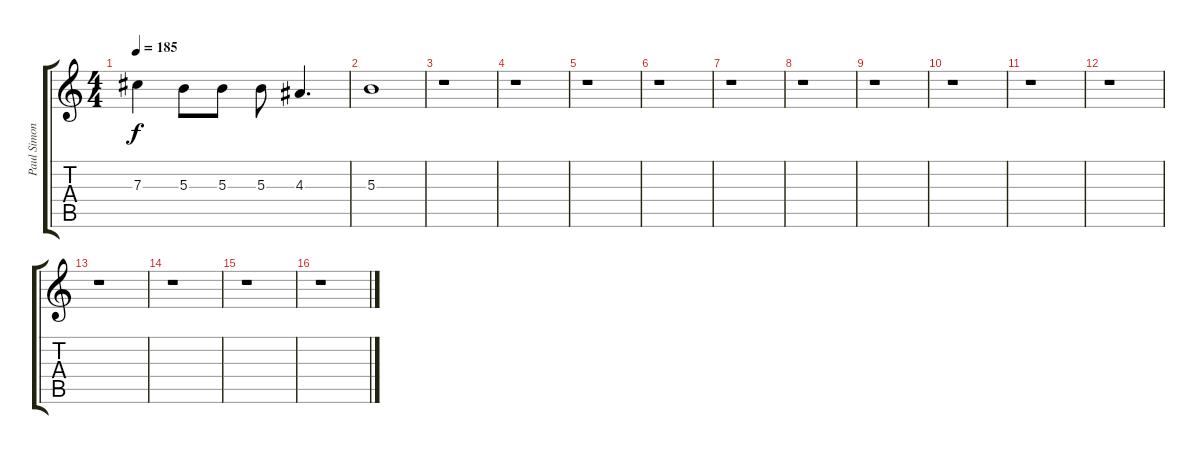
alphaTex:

\track ("Paul Simon" "Paul Simon") {instrument acousticguitarnylon}
\staff {score tabs}
\tuning (Eb4 Bb3 Gb3 Db3 Ab2 Eb2) {hide}
\ts (4 4)
\tempo 185
\clef g2
\ks c
7.3{t}.4{dy f} 5.3.8 5.3.8 5.3.8 4.3.4{d} |
5.3.1 |
r.1 |
r.1 |
r.1 |
r.1 |
r.1 |
r.1 |
r.1 |
r.1 |
r.1 |
r.1 |
r.1 |
r.1 |
r.1 |
r.1
